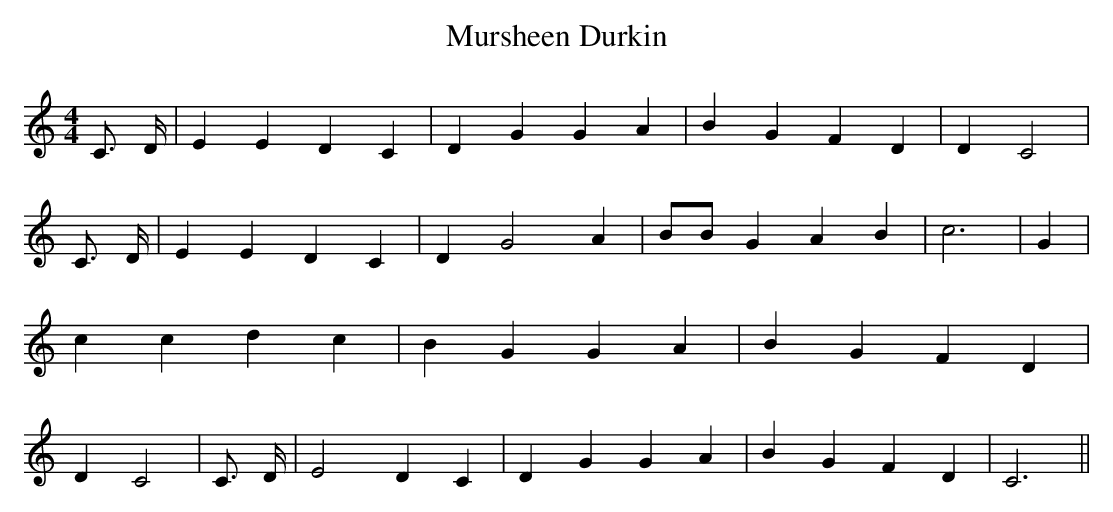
X:1
T:Mursheen Durkin
M:4/4
L:1/4
K:C
 C3/4 D/4| E E D C| D G G A| B G F D| D C2| C3/4 D/4| E E D C| D G2 A|\
 B/2B/2 G A B| c3| G| c c d c| B G G A| B G F D| D C2| C3/4 D/4| E2 D C|\
 D G G A| B G F- D| C3||
